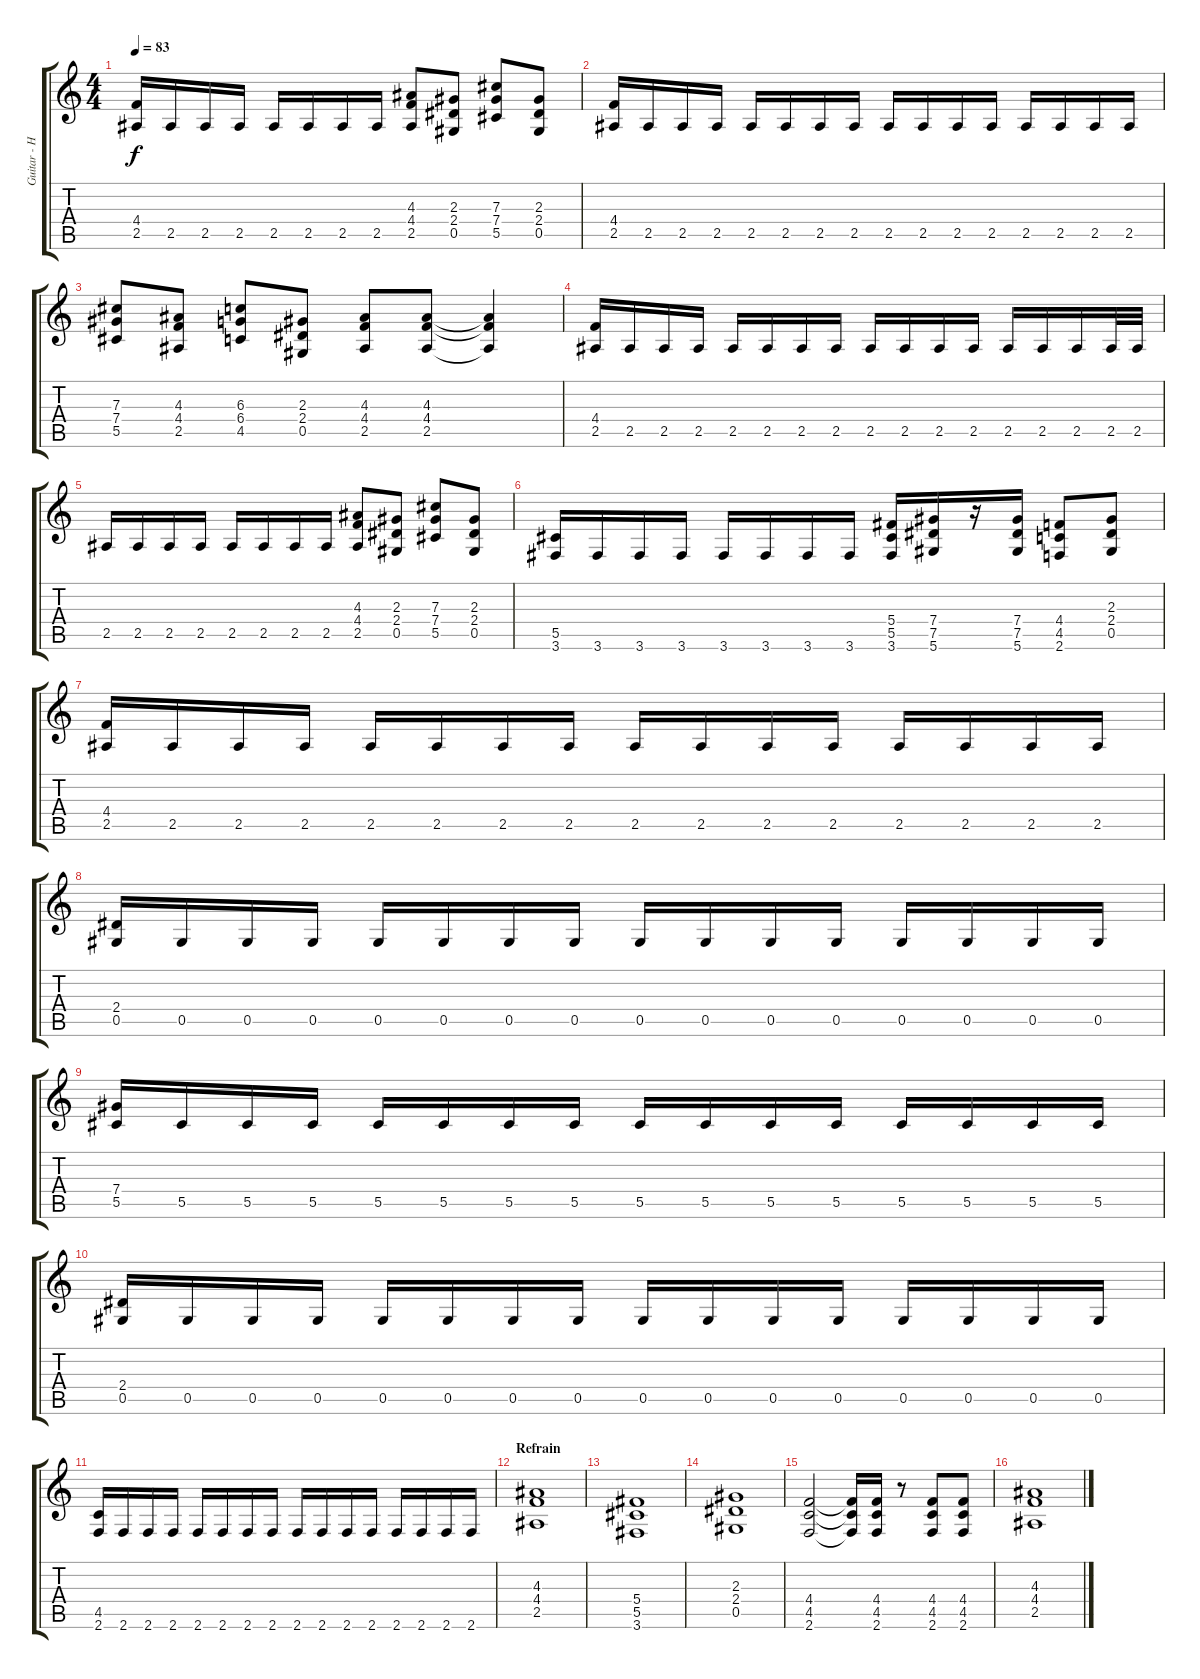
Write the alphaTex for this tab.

\track ("Guitar - Henjo Richter" "Guitar - H") {instrument overdrivenguitar}
\staff {score tabs}
\tuning (Eb4 Bb3 Gb3 Db3 Ab2 Eb2) {hide}
\ts (4 4)
\tempo 83
\clef g2
\ks c
(4.4 2.5).16{dy f} 2.5.16 2.5.16 2.5.16 2.5.16 2.5.16 2.5.16 2.5.16 (4.3 4.4 2.5).8 (2.3 2.4 0.5).8 (7.3 7.4 5.5).8 (2.3 2.4 0.5).8 |
(4.4 2.5).16 2.5.16 2.5.16 2.5.16 2.5.16 2.5.16 2.5.16 2.5.16 2.5.16 2.5.16 2.5.16 2.5.16 2.5.16 2.5.16 2.5.16 2.5.16 |
(7.3 7.4 5.5).8 (4.3 4.4 2.5).8 (6.3 6.4 4.5).8 (2.3 2.4 0.5).8 (4.3 4.4 2.5).8 (4.3 4.4 2.5).8 (4.3{t} 4.4{t} 2.5{t}).4 |
(4.4 2.5).16 2.5.16 2.5.16 2.5.16 2.5.16 2.5.16 2.5.16 2.5.16 2.5.16 2.5.16 2.5.16 2.5.16 2.5.16 2.5.16 2.5.16 2.5.32 2.5.32 |
2.5.16 2.5.16 2.5.16 2.5.16 2.5.16 2.5.16 2.5.16 2.5.16 (4.3 4.4 2.5).8 (2.3 2.4 0.5).8 (7.3 7.4 5.5).8 (2.3 2.4 0.5).8 |
(5.5 3.6).16 3.6.16 3.6.16 3.6.16 3.6.16 3.6.16 3.6.16 3.6.16 (5.4 5.5 3.6).16 (7.4 7.5 5.6).16 r.16 (7.4 7.5 5.6).16 (4.4 4.5 2.6).8 (2.3 2.4 0.5).8 |
(4.4 2.5).16 2.5.16 2.5.16 2.5.16 2.5.16 2.5.16 2.5.16 2.5.16 2.5.16 2.5.16 2.5.16 2.5.16 2.5.16 2.5.16 2.5.16 2.5.16 |
(2.4 0.5).16 0.5.16 0.5.16 0.5.16 0.5.16 0.5.16 0.5.16 0.5.16 0.5.16 0.5.16 0.5.16 0.5.16 0.5.16 0.5.16 0.5.16 0.5.16 |
(7.4 5.5).16 5.5.16 5.5.16 5.5.16 5.5.16 5.5.16 5.5.16 5.5.16 5.5.16 5.5.16 5.5.16 5.5.16 5.5.16 5.5.16 5.5.16 5.5.16 |
(2.4 0.5).16 0.5.16 0.5.16 0.5.16 0.5.16 0.5.16 0.5.16 0.5.16 0.5.16 0.5.16 0.5.16 0.5.16 0.5.16 0.5.16 0.5.16 0.5.16 |
(4.5 2.6).16 2.6.16 2.6.16 2.6.16 2.6.16 2.6.16 2.6.16 2.6.16 2.6.16 2.6.16 2.6.16 2.6.16 2.6.16 2.6.16 2.6.16 2.6.16 |
\section ("" "Refrain")
(4.3 4.4 2.5).1 |
(5.4 5.5 3.6).1 |
(2.3 2.4 0.5).1 |
(4.4 4.5 2.6).2 (4.4{t} 4.5{t} 2.6{t}).16 (4.4 4.5 2.6).16 r.8 (4.4 4.5 2.6).8 (4.4 4.5 2.6).8 |
(4.3 4.4 2.5).1
